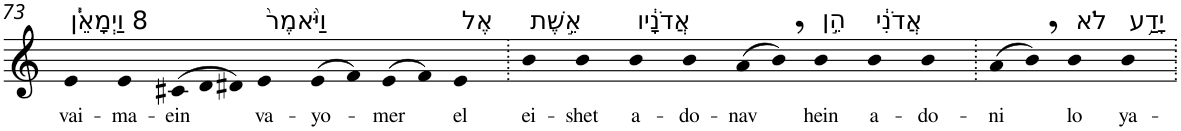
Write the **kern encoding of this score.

**kern	**text
*part1	*part1
*staff1	*staff1
*I"Piano	*
*I'Pno	*
!!LO:PB:g=z
*clefG2	*
*k[]	*
=73	=73
!LO:TX:a:t=8 וַיְמָאֵ֓ן	!
!	!LO:LY:b
4e	vai-
!	!LO:LY:b
4e	-ma-
*Xtuplet	*
!	!LO:LY:b
(>12c#X	-ein
12d	.
12d#X)	.
!LO:TX:a:t=וַיֹּ֙אמֶר֙	!
!	!LO:LY:b
4e	va-
!	!LO:LY:b
(>8e	-yo-
8f)	.
!	!LO:LY:b
(>8e	-mer
8f)	.
!LO:TX:a:t=אֶל	!
!	!LO:LY:b
4e	el
=74.	=74.
!LO:TX:a:t=אֵ֣שֶׁת	!
!	!LO:LY:b
4b	ei-
!	!LO:LY:b
4b	-shet
!LO:TX:a:t=אֲדֹנָ֔יו	!
!	!LO:LY:b
4b	a-
!	!LO:LY:b
4b	-do-
!	!LO:LY:b
(>8a	-nav
8b,)	.
!LO:TX:a:t=הֵ֣ן	!
!	!LO:LY:b
4b	hein
!LO:TX:a:t=אֲדֹנִ֔י	!
!	!LO:LY:b
4b	a-
!	!LO:LY:b
4b	-do-
=75.	=75.
!	!LO:LY:b
(>8a	-ni
8b,)	.
!LO:TX:a:t=לֹא	!
!	!LO:LY:b
4b	lo
!LO:TX:a:t=יָדַ֥ע	!
!	!LO:LY:b
4b	ya-
=.	=.
*-	*-
